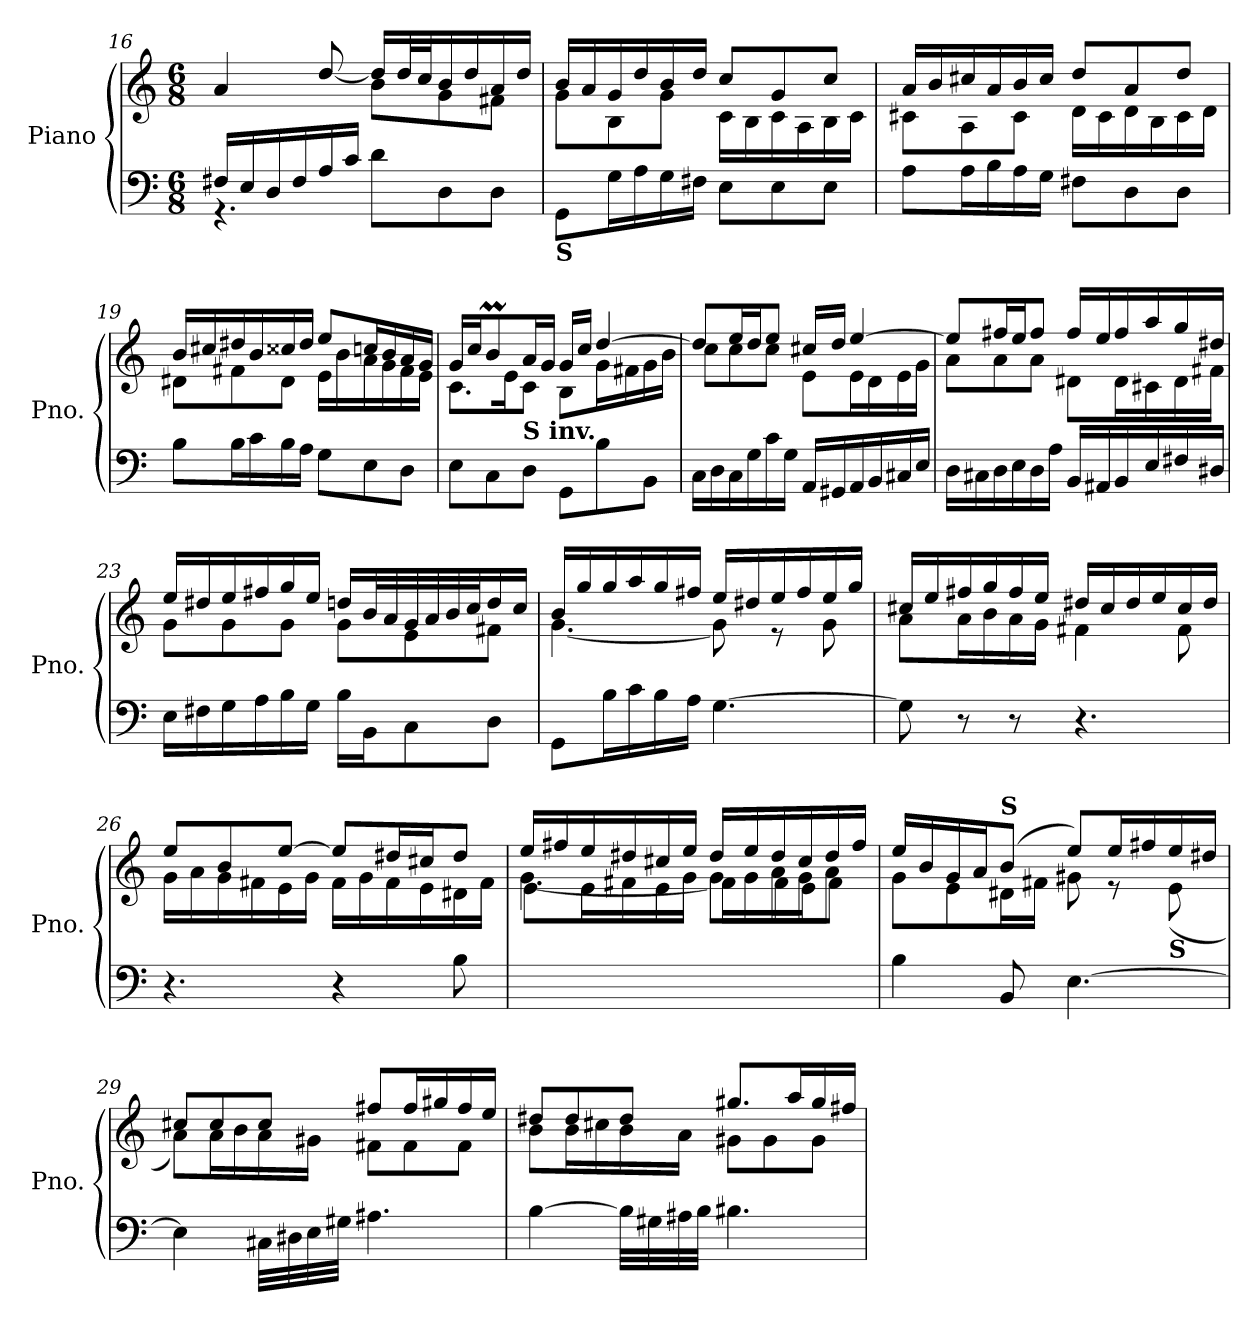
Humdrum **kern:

**kern	**kern
*part1	*part1
*staff2	*staff1
*I"Piano	*
*I'Pno.	*
*clefF4	*clefG2
*k[]	*k[]
*M6/8	*M6/8
=16	=16
*^	*^
16F#X/LL	4.rGG	4a/	4.ryy
16E/	.	.	.
16D/	.	.	.
16F#/	.	.	.
16A/	.	[8dd/	.
16c/JJ	.	.	.
4.ryy	8d\L	16dd/LL]	8b\L
.	.	32dd/L	.
.	.	32cc/J	.
.	8D\	16b/	8g\
.	.	16dd/	.
.	8D\J	16a/	8f#X\J
.	.	16dd/JJ	.
*v	*v	*	*
=17	=17	=17
!LO:TX:b:B:t=S	!	!
8GG\L	16b/LL	8g\L
.	16a/	.
16G\L	16g/	8B\
16A\	16dd/	.
16G\	16b/	8g\J
16F#X\JJ	16dd/JJ	.
8E\L	8cc/L	16c\LL
.	.	16B\
8E\	8g/	16c\
.	.	16A\
8E\J	8cc/J	16B\
.	.	16c\JJ
!!LO:PB:g=z	!!
=18	=18	=18
8A\L	16a/LL	8c#X\L
.	16b/	.
16A\L	16cc#X/	8A\
16B\	16a/	.
16A\	16b/	8c#\J
16G\JJ	16cc#/JJ	.
8F#X\L	8dd/L	16d\LL
.	.	16c#\
8D\	8a/	16d\
.	.	16B\
8D\J	8dd/J	16c#\
.	.	16d\JJ
=19	=19	=19
8B\L	16b/LL	8d#X\L
.	16cc#X/	.
16B\L	16dd#X/	8f#X\
16c\	16b/	.
16B\	16cc##X/	8d#\J
16A\JJ	16dd#/JJ	.
8G\L	8ee/L	16e\LL
.	.	16b\
8E\	16ccn/L	16a\
.	16b/	16g\
8D\J	16a/	16f#\
.	16g/JJ	16e\JJ
=20	=20	=20
8E\L	16g/LL	8.c\L
.	16cc/J	.
8C\	8bm/	.
.	.	16e\K
!	!LO:TX:b:B:t=S inv.	!
8D\J	16a/L	8c\J
.	16g/JJ	.
8GG\L	16g/LL	8B\L
.	16cc/JJ	.
8B\	[4dd/	16g\L
.	.	16f#X\
8BB\J	.	16g\
.	.	16b\JJ
!!LO:LB:g=z	!!
=21	=21	=21
16C\LL	8dd/L]	8cc\L
16D\	.	.
16C\	16ee/L	8cc\
16G\	16dd/J	.
16c\	8ee/J	8cc\J
16G\JJ	.	.
16AA/LL	16cc#X/LL	8e\L
16GG#X/	16dd/JJ	.
16AA/	[4ee/	16e\L
16BB/	.	16d\
16C#X/	.	16e\
16E/JJ	.	16g\JJ
=22	=22	=22
16D\LL	8ee/L]	8a\L
16C#X\	.	.
16D\	16ff#X/L	8a\
16E\	16ee/J	.
16D\	8ff#/J	8a\J
16A\JJ	.	.
16BB/LL	16ff#/LL	8d#X\L
16AA#X/	16ee/	.
16BB/	16ff#/	16d#\L
16E/	16aa/	16c#X\
16F#X/	16gg/	16d#\
16D#X/JJ	16dd#X/JJ	16f#X\JJ
=23	=23	=23
16E\LL	16ee/LL	8g\L
16F#X\	16dd#X/	.
16G\	16ee/	8g\
16A\	16ff#X/	.
16B\	16gg/	8g\J
16G\JJ	16ee/JJ	.
16B\LL	16ddn/LL	8g\L
16BB\J	32b/L	.
.	32a/	.
8C\	32g/	8e\
.	32a/	.
.	32b/	.
.	32cc/J	.
8D\J	16dd/	8f#X\J
.	16cc/JJ	.
!!LO:LB:g=z	!!
=24	=24	=24
8GG\L	16b/LL	[4.g\
.	16gg/	.
16B\L	16gg/	.
16c\	16aa/	.
16B\	16gg/	.
16A\JJ	16ff#X/JJ	.
[4.G\	16ee/LL	8g\]
.	16dd#X/	.
.	16ee/	8r
.	16ff#/	.
.	16ee/	8g\
.	16gg/JJ	.
=25	=25	=25
8G\]	16cc#X/LL	8a\L
.	16ee/	.
8r	16ff#X/	16a\L
.	16gg/	16b\
8r	16ff#/	16a\
.	16ee/JJ	16g\JJ
4.r	16dd#X/LL	4f#X\
.	16cc#/	.
.	16dd#/	.
.	16ee/	.
.	16cc#/	8f#\
.	16dd#/JJ	.
=26	=26	=26
4.r	8ee/L	16g\LL
.	.	16a\
.	8b/	16g\
.	.	16f#X\
.	[8ee/J	16e\
.	.	16g\JJ
4r	8ee/L]	16f#\LL
.	.	16g\
.	16dd#X/L	16f#\
.	16cc#X/J	16e\
8B\	8dd#/J	16d#X\
.	.	16f#\JJ
!!LO:LB:g=z
=27	=27	=27
*	*	*^
2.ryy	16ee/LL	[4.g\	8e\L
.	16ff#X/	.	.
.	16ee/	.	16e\L
.	16dd#X/	.	16f#X\
.	16cc#X/	.	16e\
.	16ee/JJ	.	16g\JJ
.	16dd#/LL	8g\L]	16f#\LL
.	16ee/	.	16g\
.	16dd#/	16a\L	16f#\
.	16cc#/	16g\J	16e\J
.	16dd#/	8a\J	8f#\J
.	16ff#/JJ	.	.
*	*	*v	*v
=28	=28	=28
4B\	16ee/LL	8g\L
.	16b/	.
.	16g/	8e\
.	16a/J	.
!	!LO:TX:a:B:t=S	!
8BB/	(>8b/J	16d#X\L
.	.	16f#X\JJ
[4.E!\	8ee/L)	8g#X\
.	16ee/L	8r
.	16ff#X/	.
!	!LO:TX:b:B:t=S	!
.	16ee/	(<8e\
.	16dd#X/JJ	.
=29	=29	=29
4E!\]	8cc#X/L	8a\L)
.	8cc#/	16a\L
.	.	16b\
32C#X!\LLL	8cc#/J	16a\
32D#X!\	.	.
32E!\	.	16g#X\JJ
32G#X!\JJJ	.	.
4.A#X!\	8ff#X/L	8f#X\L
.	16ff#/L	8f#\
.	16gg#X/	.
.	16ff#/	8f#\J
.	16ee/JJ	.
!!LO:LB:g=z	!!
=30	=30	=30
[4B!\	8dd#X/L	8b\L
.	8dd#/	16b\L
.	.	16cc#X\
32B!\LLL]	8dd#/J	16b\
32G#X!\	.	.
32A#X!\	.	16a\JJ
32B!\JJJ	.	.
4.B#X!\	8.gg#X/L	8g#X\L
.	.	8g#\
.	16aa/L	.
.	16gg#/	8g#\J
.	16ff#X/JJ	.
*	*v	*v
=	=
*-	*-
